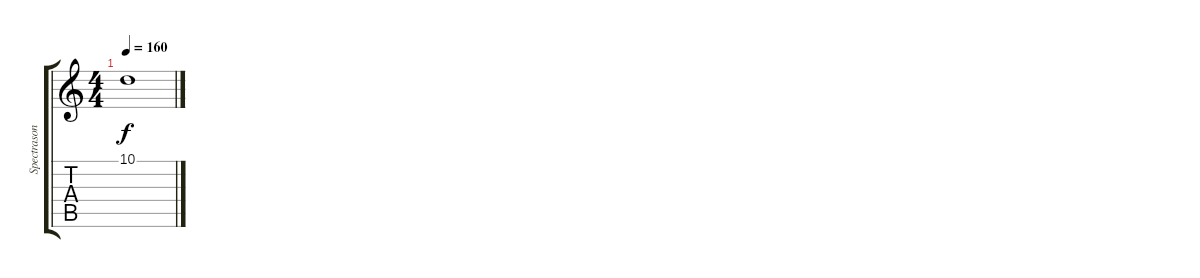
\track ("Spectrasonics Omnisphere" "Spectrason") {instrument choiraahs}
\staff {score tabs}
\tuning (E4 B3 G3 D3 A2 E2) {hide}
\ts (4 4)
\tempo 160
\clef g2
\ks c
10.1.1{dy f}
